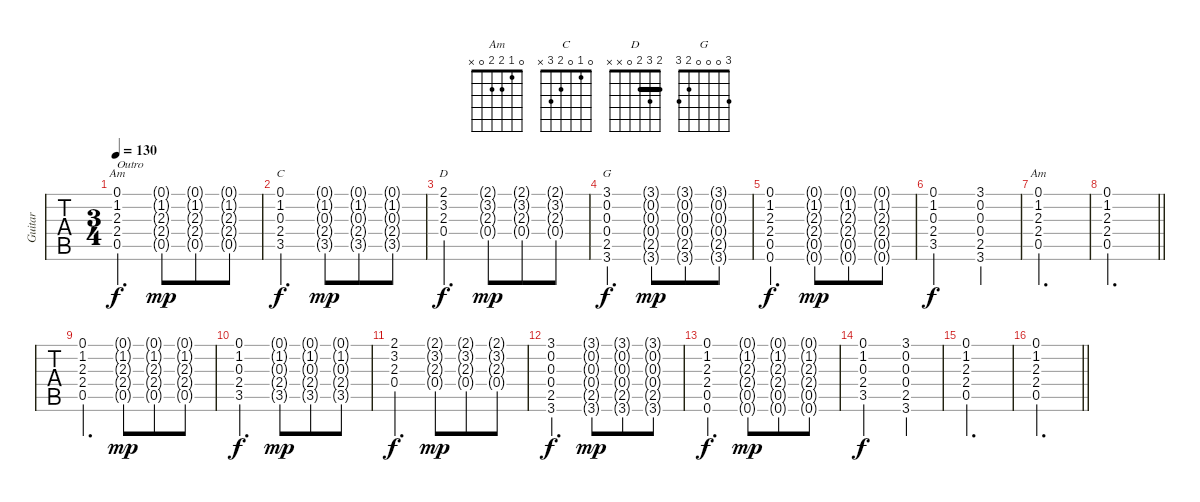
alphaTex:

\track ("Guitar" "Guitar") {instrument acousticguitarnylon}
\staff {tabs}
\tuning (E4 B3 G3 D3 A2 E2) {hide}
\chord ("Am" 0 1 2 2 0 0)
\chord ("C" 0 1 0 2 3 x)
\chord ("D" 2 3 2 0 x x) {barre 2}
\chord ("G" 3 0 0 0 2 3)
\chord ("Am" 0 1 2 2 0 x)
\ts (3 4)
\tempo 130
\clef g2
\ks c
(0.1 1.2 2.3 2.4 0.5).4{d ch "Am" txt "Outro" dy f} (0.1{g} 1.2{g} 2.3{g} 2.4{g} 0.5{g}).8{dy mp beam merge} (0.1{g} 1.2{g} 2.3{g} 2.4{g} 0.5{g}).8 (0.1{g} 1.2{g} 2.3{g} 2.4{g} 0.5{g}).8 |
(0.1 1.2 0.3 2.4 3.5).4{d ch "C" dy f} (0.1{g} 1.2{g} 0.3{g} 2.4{g} 3.5{g}).8{dy mp beam merge} (0.1{g} 1.2{g} 0.3{g} 2.4{g} 3.5{g}).8 (0.1{g} 1.2{g} 0.3{g} 2.4{g} 3.5{g}).8 |
(2.1 3.2 2.3 0.4).4{d ch "D" dy f} (2.1{g} 3.2{g} 2.3{g} 0.4{g}).8{dy mp beam merge} (2.1{g} 3.2{g} 2.3{g} 0.4{g}).8 (2.1{g} 3.2{g} 2.3{g} 0.4{g}).8 |
(3.1 0.2 0.3 0.4 2.5 3.6).4{d ch "G" dy f} (3.1{g} 0.2{g} 0.3{g} 0.4{g} 2.5{g} 3.6{g}).8{dy mp beam merge} (3.1{g} 0.2{g} 0.3{g} 0.4{g} 2.5{g} 3.6{g}).8 (3.1{g} 0.2{g} 0.3{g} 0.4{g} 2.5{g} 3.6{g}).8 |
(0.1 1.2 2.3 2.4 0.5 0.6).4{d dy f} (0.1{g} 1.2{g} 2.3{g} 2.4{g} 0.5{g} 0.6{g}).8{dy mp beam merge} (0.1{g} 1.2{g} 2.3{g} 2.4{g} 0.5{g} 0.6{g}).8 (0.1{g} 1.2{g} 2.3{g} 2.4{g} 0.5{g} 0.6{g}).8 |
(0.1 1.2 0.3 2.4 3.5).2{dy f} (3.1 0.2 0.3 0.4 2.5 3.6).4 |
(0.1 1.2 2.3 2.4 0.5).2{d ch "Am"} |
\barLineRight lightlight
(0.1 1.2 2.3 2.4 0.5).2{d} |
(0.1 1.2 2.3 2.4 0.5).4{d} (0.1{g} 1.2{g} 2.3{g} 2.4{g} 0.5{g}).8{dy mp beam merge} (0.1{g} 1.2{g} 2.3{g} 2.4{g} 0.5{g}).8 (0.1{g} 1.2{g} 2.3{g} 2.4{g} 0.5{g}).8 |
(0.1 1.2 0.3 2.4 3.5).4{d dy f} (0.1{g} 1.2{g} 0.3{g} 2.4{g} 3.5{g}).8{dy mp beam merge} (0.1{g} 1.2{g} 0.3{g} 2.4{g} 3.5{g}).8 (0.1{g} 1.2{g} 0.3{g} 2.4{g} 3.5{g}).8 |
(2.1 3.2 2.3 0.4).4{d dy f} (2.1{g} 3.2{g} 2.3{g} 0.4{g}).8{dy mp beam merge} (2.1{g} 3.2{g} 2.3{g} 0.4{g}).8 (2.1{g} 3.2{g} 2.3{g} 0.4{g}).8 |
(3.1 0.2 0.3 0.4 2.5 3.6).4{d dy f} (3.1{g} 0.2{g} 0.3{g} 0.4{g} 2.5{g} 3.6{g}).8{dy mp beam merge} (3.1{g} 0.2{g} 0.3{g} 0.4{g} 2.5{g} 3.6{g}).8 (3.1{g} 0.2{g} 0.3{g} 0.4{g} 2.5{g} 3.6{g}).8 |
(0.1 1.2 2.3 2.4 0.5 0.6).4{d dy f} (0.1{g} 1.2{g} 2.3{g} 2.4{g} 0.5{g} 0.6{g}).8{dy mp beam merge} (0.1{g} 1.2{g} 2.3{g} 2.4{g} 0.5{g} 0.6{g}).8 (0.1{g} 1.2{g} 2.3{g} 2.4{g} 0.5{g} 0.6{g}).8 |
(0.1 1.2 0.3 2.4 3.5).2{dy f} (3.1 0.2 0.3 0.4 2.5 3.6).4 |
(0.1 1.2 2.3 2.4 0.5).2{d} |
\barLineRight lightlight
(0.1 1.2 2.3 2.4 0.5).2{d}
